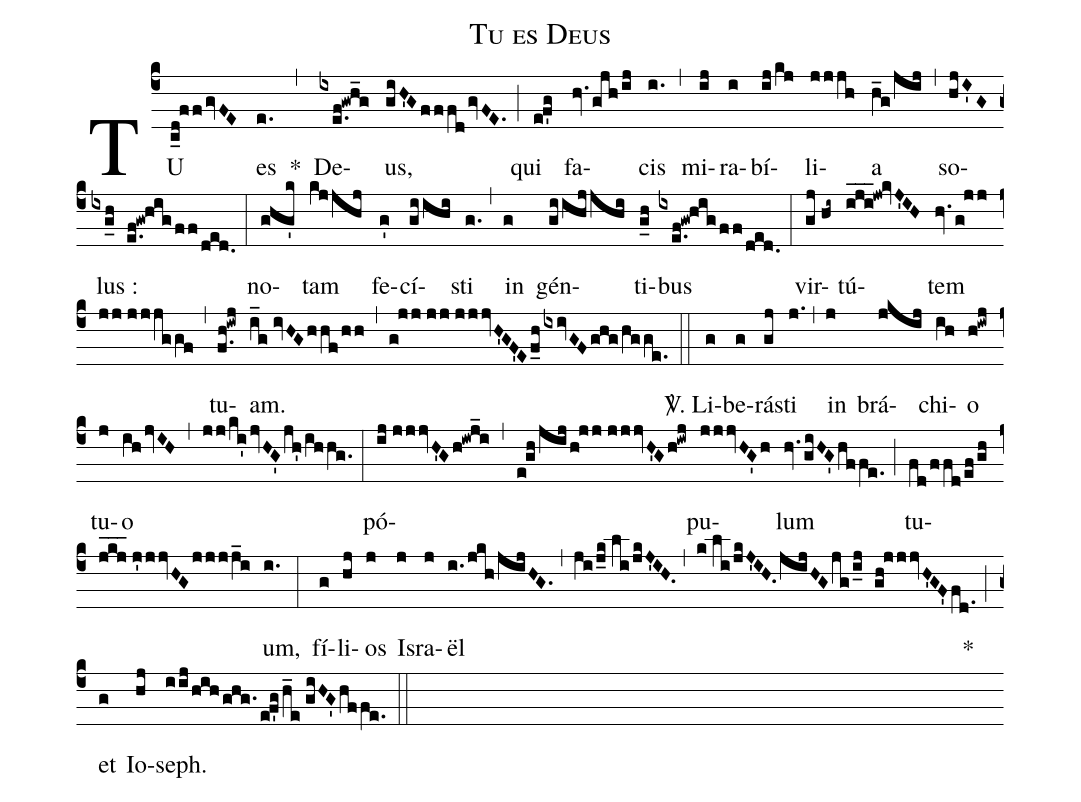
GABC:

name:Tu es Deus;
%%
(c4) TU(c_d!ffgvFE) es(e.) *(,) De(ixe.f!gwh_g)us,(giH'GfffdgvFE.) (;) qui(e!f'g) fa(hv.gjh/ij)cis(i.) (,) mi(ij)ra(i)bí(ij/kj)li(jjjh)a(h_g/jij) (,) so(hjI'G)lus :(ixg_h e.f!gw!hig/ff/ded.) (:)
no(ghg'k)tam(kjjhj) fe(g')cí(giihi)sti(g.) (,) in(g) gén(giihjjhi)ti(g_h)bus(ixe.f!gw!hig/ff/ded.) (:)
vir(gj//hi~)tú(iji___!jw!kvJ'IH)tem(hv.g!jj//jj//jjjggf) (,) tu(f.h!iwj)am.(i_g//ivHGhhf/hh,g!jj//jj//jjjvH'GF'Ef_h/ixivGFghg/hgge.) (::)

<sp>V/</sp>. Li(g)be(g)rá(gj)sti(j.) (,) in(j) brá(jkij)chi(ih)o(h!iwj) tu(j)o(ihjvIH,jj/ki'jvHG'jh'/ihhg.) (:)
pó(ij//jjjvH'Gh!iwj_i,e!gh/jij/h!jj//jjjvH'Gh!iwj)pu(jjjvHG'h)lum(hv.giHG'hffe.) (;) tu(fd/ffd/ef/gh jkj___//j'jjvHGjjjj_i)um,(i.) (:)
fí(g)li(hj)os(j) Is(j)ra(j){ë}l(i./jkh/jijHG.,ji/j_k//li/jkJ'IH.,k//li/jkJ'IH.jijHGjg/i_j gh!jjjvH'GF'fd.) *(;) et(g) Io(hj)seph.(iij/hih/ghg./e!f'g/h_e//giHG'hffe.) (::)
